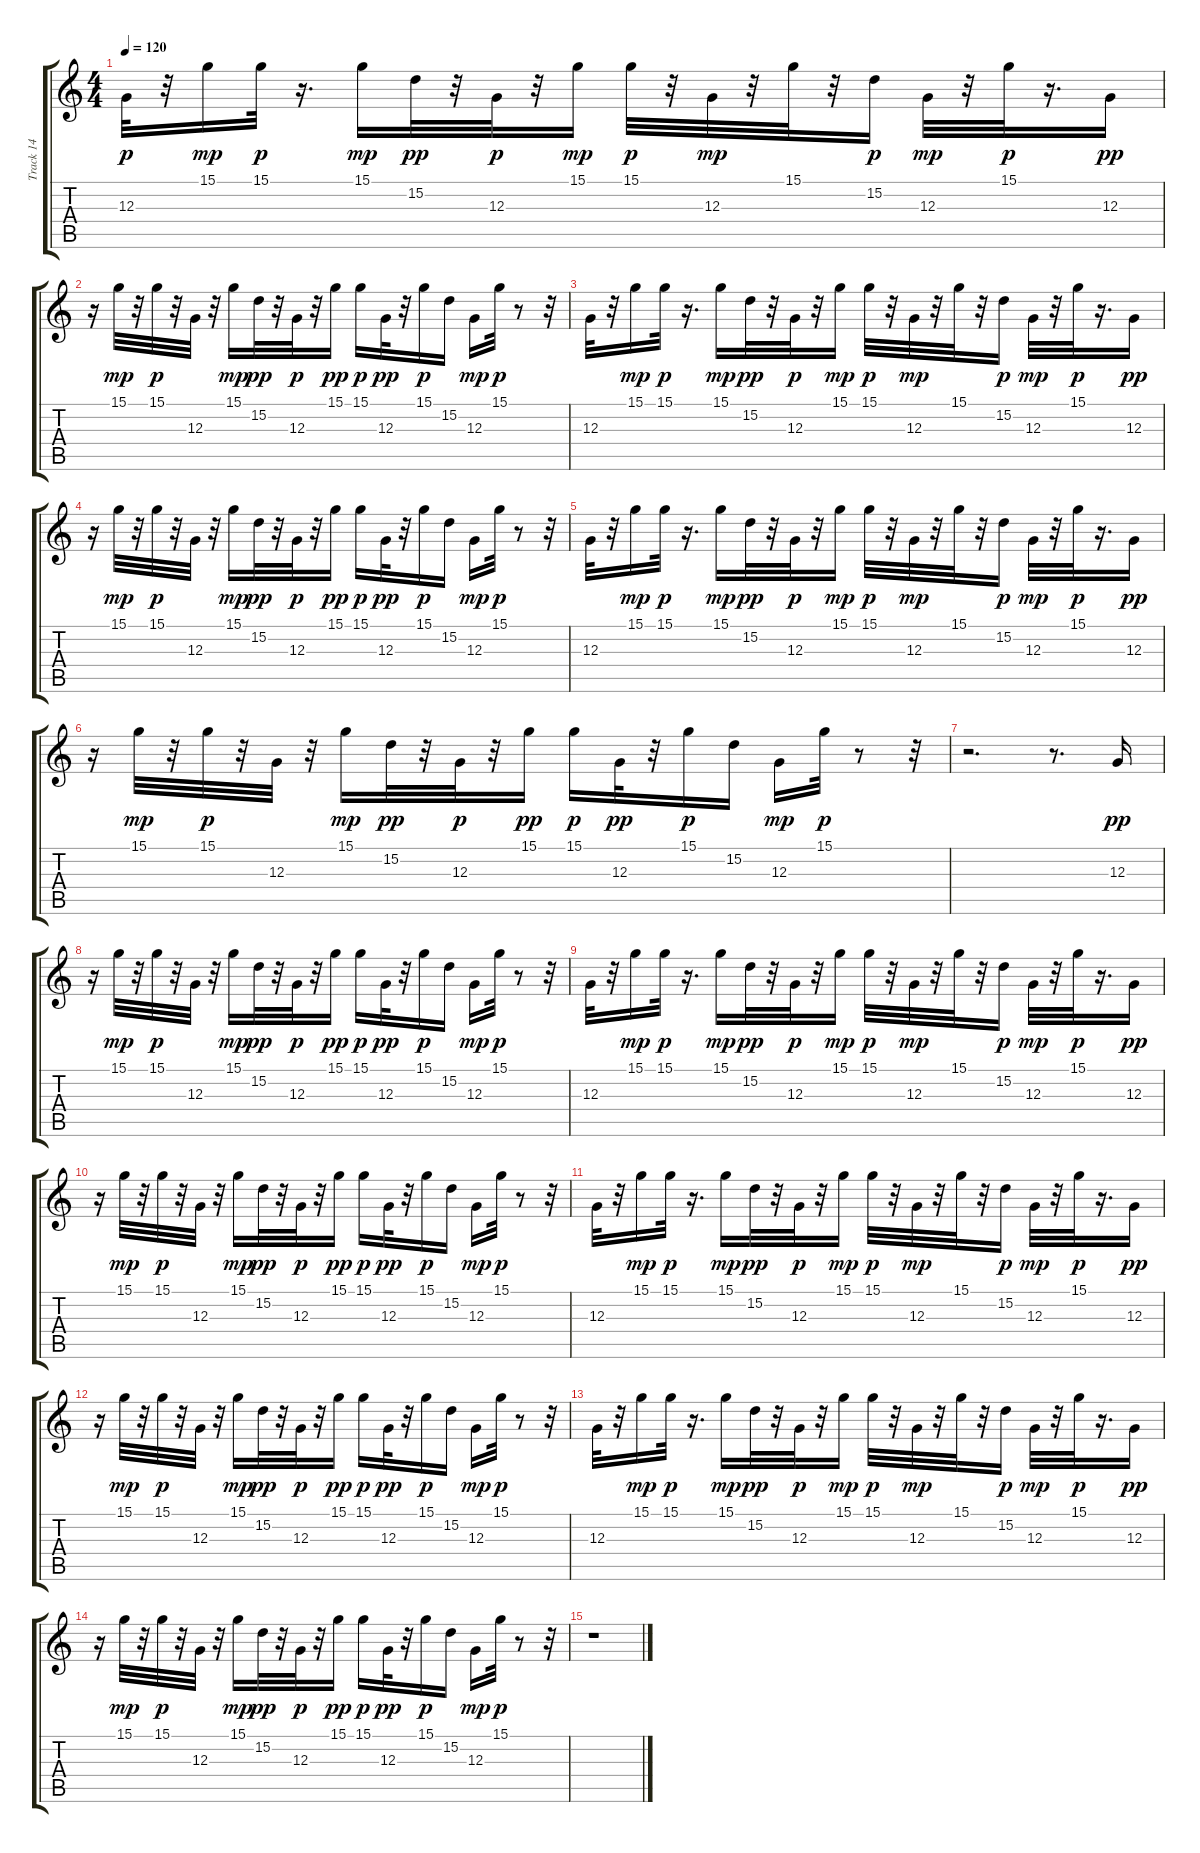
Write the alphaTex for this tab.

\track ("Track 14" "Track 14") {instrument synthdrum}
\staff {score tabs}
\tuning (E4 B3 G3 D3 A2 E2) {hide}
\ts (4 4)
\tempo 120
\clef g2
\ks c
12.3.32{dy p} r.32 15.1.16{dy mp} 15.1.32{dy p} r.16{d} 15.1.16{dy mp} 15.2.32{dy pp} r.32 12.3.32{dy p} r.32 15.1.16{dy mp} 15.1.32{dy p} r.32 12.3.32{dy mp} r.32 15.1.32 r.32 15.2.16{dy p} 12.3.32{dy mp} r.32 15.1.32{dy p} r.16{d} 12.3.16{dy pp} |
r.16 15.1.32{dy mp} r.32 15.1.32{dy p} r.32 12.3.32 r.32 15.1.16{dy mp} 15.2.32{dy pp} r.32 12.3.32{dy p} r.32 15.1.16{dy pp} 15.1.16{dy p} 12.3.32{dy pp} r.32 15.1.16{dy p} 15.2.16 12.3.16{dy mp} 15.1.32{dy p} r.8 r.32 |
12.3.32 r.32 15.1.16{dy mp} 15.1.32{dy p} r.16{d} 15.1.16{dy mp} 15.2.32{dy pp} r.32 12.3.32{dy p} r.32 15.1.16{dy mp} 15.1.32{dy p} r.32 12.3.32{dy mp} r.32 15.1.32 r.32 15.2.16{dy p} 12.3.32{dy mp} r.32 15.1.32{dy p} r.16{d} 12.3.16{dy pp} |
r.16 15.1.32{dy mp} r.32 15.1.32{dy p} r.32 12.3.32 r.32 15.1.16{dy mp} 15.2.32{dy pp} r.32 12.3.32{dy p} r.32 15.1.16{dy pp} 15.1.16{dy p} 12.3.32{dy pp} r.32 15.1.16{dy p} 15.2.16 12.3.16{dy mp} 15.1.32{dy p} r.8 r.32 |
12.3.32 r.32 15.1.16{dy mp} 15.1.32{dy p} r.16{d} 15.1.16{dy mp} 15.2.32{dy pp} r.32 12.3.32{dy p} r.32 15.1.16{dy mp} 15.1.32{dy p} r.32 12.3.32{dy mp} r.32 15.1.32 r.32 15.2.16{dy p} 12.3.32{dy mp} r.32 15.1.32{dy p} r.16{d} 12.3.16{dy pp} |
r.16 15.1.32{dy mp} r.32 15.1.32{dy p} r.32 12.3.32 r.32 15.1.16{dy mp} 15.2.32{dy pp} r.32 12.3.32{dy p} r.32 15.1.16{dy pp} 15.1.16{dy p} 12.3.32{dy pp} r.32 15.1.16{dy p} 15.2.16 12.3.16{dy mp} 15.1.32{dy p} r.8 r.32 |
r.2{d} r.8{d} 12.3.16{dy pp} |
r.16 15.1.32{dy mp} r.32 15.1.32{dy p} r.32 12.3.32 r.32 15.1.16{dy mp} 15.2.32{dy pp} r.32 12.3.32{dy p} r.32 15.1.16{dy pp} 15.1.16{dy p} 12.3.32{dy pp} r.32 15.1.16{dy p} 15.2.16 12.3.16{dy mp} 15.1.32{dy p} r.8 r.32 |
12.3.32 r.32 15.1.16{dy mp} 15.1.32{dy p} r.16{d} 15.1.16{dy mp} 15.2.32{dy pp} r.32 12.3.32{dy p} r.32 15.1.16{dy mp} 15.1.32{dy p} r.32 12.3.32{dy mp} r.32 15.1.32 r.32 15.2.16{dy p} 12.3.32{dy mp} r.32 15.1.32{dy p} r.16{d} 12.3.16{dy pp} |
r.16 15.1.32{dy mp} r.32 15.1.32{dy p} r.32 12.3.32 r.32 15.1.16{dy mp} 15.2.32{dy pp} r.32 12.3.32{dy p} r.32 15.1.16{dy pp} 15.1.16{dy p} 12.3.32{dy pp} r.32 15.1.16{dy p} 15.2.16 12.3.16{dy mp} 15.1.32{dy p} r.8 r.32 |
12.3.32 r.32 15.1.16{dy mp} 15.1.32{dy p} r.16{d} 15.1.16{dy mp} 15.2.32{dy pp} r.32 12.3.32{dy p} r.32 15.1.16{dy mp} 15.1.32{dy p} r.32 12.3.32{dy mp} r.32 15.1.32 r.32 15.2.16{dy p} 12.3.32{dy mp} r.32 15.1.32{dy p} r.16{d} 12.3.16{dy pp} |
r.16 15.1.32{dy mp} r.32 15.1.32{dy p} r.32 12.3.32 r.32 15.1.16{dy mp} 15.2.32{dy pp} r.32 12.3.32{dy p} r.32 15.1.16{dy pp} 15.1.16{dy p} 12.3.32{dy pp} r.32 15.1.16{dy p} 15.2.16 12.3.16{dy mp} 15.1.32{dy p} r.8 r.32 |
12.3.32 r.32 15.1.16{dy mp} 15.1.32{dy p} r.16{d} 15.1.16{dy mp} 15.2.32{dy pp} r.32 12.3.32{dy p} r.32 15.1.16{dy mp} 15.1.32{dy p} r.32 12.3.32{dy mp} r.32 15.1.32 r.32 15.2.16{dy p} 12.3.32{dy mp} r.32 15.1.32{dy p} r.16{d} 12.3.16{dy pp} |
r.16 15.1.32{dy mp} r.32 15.1.32{dy p} r.32 12.3.32 r.32 15.1.16{dy mp} 15.2.32{dy pp} r.32 12.3.32{dy p} r.32 15.1.16{dy pp} 15.1.16{dy p} 12.3.32{dy pp} r.32 15.1.16{dy p} 15.2.16 12.3.16{dy mp} 15.1.32{dy p} r.8 r.32 |
r.1
